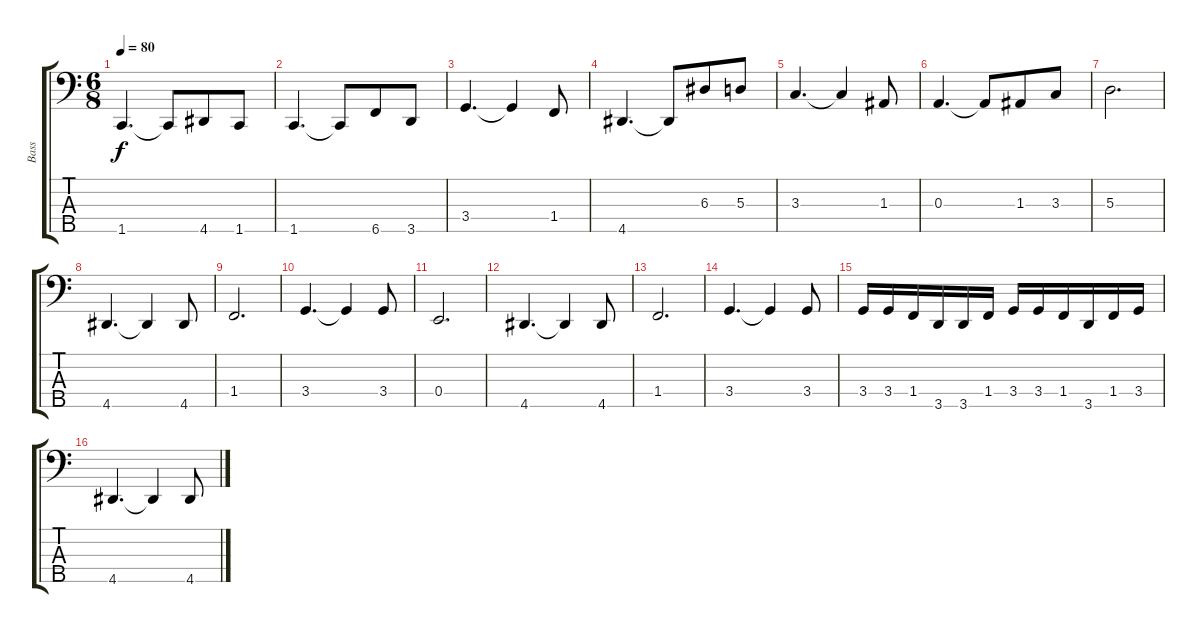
\track ("Bass" "Bass") {instrument electricbassfinger}
\staff {score tabs}
\tuning (G2 D2 A1 E1 B0) {hide}
\ts (6 8)
\tempo 80
\clef f4
\ks c
1.5.4{d dy f} 1.5{t}.8 4.5.8 1.5.8 |
1.5.4{d} 1.5{t}.8 6.5.8 3.5.8 |
3.4.4{d} 3.4{t}.4 1.4.8 |
4.5.4{d} 4.5{t}.8 6.3.8 5.3.8 |
3.3.4{d} 3.3{t}.4 1.3.8 |
0.3.4{d} 0.3{t}.8 1.3.8 3.3.8 |
5.3.2{d} |
4.5.4{d} 4.5{t}.4 4.5.8 |
1.4.2{d} |
3.4.4{d} 3.4{t}.4 3.4.8 |
0.4.2{d} |
4.5.4{d} 4.5{t}.4 4.5.8 |
1.4.2{d} |
3.4.4{d} 3.4{t}.4 3.4.8 |
3.4.16 3.4.16 1.4.16 3.5.16 3.5.16 1.4.16 3.4.16 3.4.16 1.4.16 3.5.16 1.4.16 3.4.16 |
4.5.4{d} 4.5{t}.4 4.5.8
